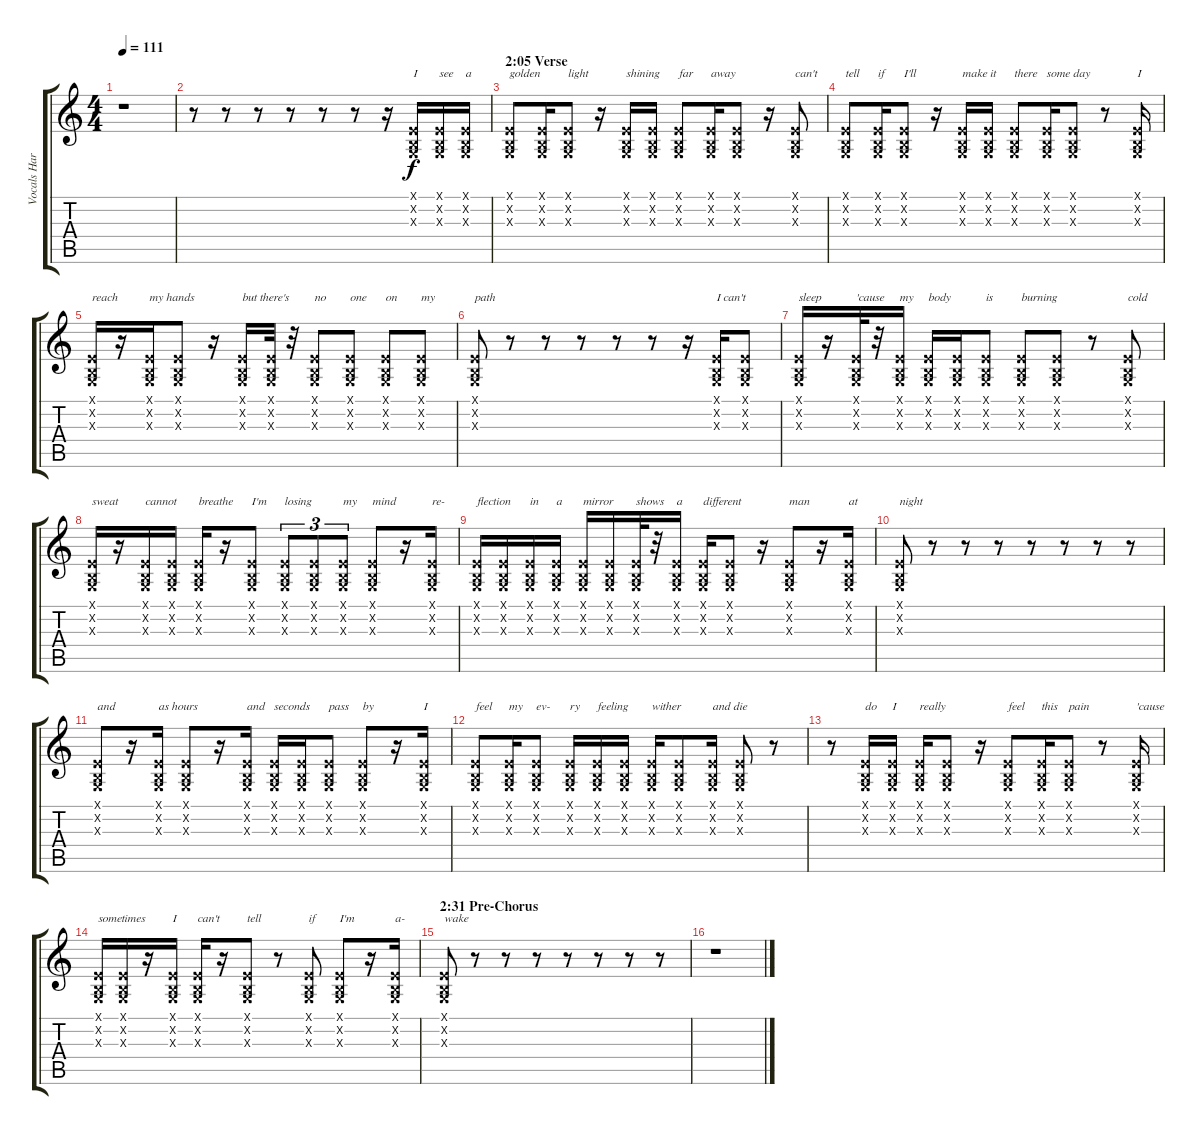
\track ("Vocals Harsh" "Vocals Har") {instrument timpani}
\staff {score tabs}
\tuning (E4 B3 G3 D3 A2 E2) {hide}
\ts (4 4)
\tempo 111
\clef g2
\ks c
r.1{dy f} |
r.8 r.8 r.8 r.8 r.8 r.8 r.16 (0.1{x} 0.2{x} 0.3{x}).16{txt "I"} (0.1{x} 0.2{x} 0.3{x}).16{txt "see"} (0.1{x} 0.2{x} 0.3{x}).16{txt "a"} |
\section ("" "2:05 Verse")
(0.1{x} 0.2{x} 0.3{x}).8{txt "golden"} (0.1{x} 0.2{x} 0.3{x}).16 (0.1{x} 0.2{x} 0.3{x}).8{txt "light"} r.16 (0.1{x} 0.2{x} 0.3{x}).16{txt "shining"} (0.1{x} 0.2{x} 0.3{x}).16 (0.1{x} 0.2{x} 0.3{x}).8{txt "far"} (0.1{x} 0.2{x} 0.3{x}).16{txt "away"} (0.1{x} 0.2{x} 0.3{x}).8 r.16 (0.1{x} 0.2{x} 0.3{x}).8{txt "can't"} |
(0.1{x} 0.2{x} 0.3{x}).8{txt "tell"} (0.1{x} 0.2{x} 0.3{x}).16{txt "if"} (0.1{x} 0.2{x} 0.3{x}).8{txt "I'll"} r.16 (0.1{x} 0.2{x} 0.3{x}).16{txt "make it"} (0.1{x} 0.2{x} 0.3{x}).16 (0.1{x} 0.2{x} 0.3{x}).8{txt "there"} (0.1{x} 0.2{x} 0.3{x}).16{txt "some day"} (0.1{x} 0.2{x} 0.3{x}).8 r.8 (0.1{x} 0.2{x} 0.3{x}).16{txt "I"} |
(0.1{x} 0.2{x} 0.3{x}).16{txt "reach"} r.16 (0.1{x} 0.2{x} 0.3{x}).16{txt "my hands"} (0.1{x} 0.2{x} 0.3{x}).8 r.16 (0.1{x} 0.2{x} 0.3{x}).16{txt "but there's"} (0.1{x} 0.2{x} 0.3{x}).32 r.32 (0.1{x} 0.2{x} 0.3{x}).8{txt "no"} (0.1{x} 0.2{x} 0.3{x}).8{txt "one"} (0.1{x} 0.2{x} 0.3{x}).8{txt "on"} (0.1{x} 0.2{x} 0.3{x}).8{txt "my"} |
(0.1{x} 0.2{x} 0.3{x}).8{txt "path"} r.8 r.8 r.8 r.8 r.8 r.16 (0.1{x} 0.2{x} 0.3{x}).16{txt "I can't"} (0.1{x} 0.2{x} 0.3{x}).8 |
(0.1{x} 0.2{x} 0.3{x}).16{txt "sleep"} r.16 (0.1{x} 0.2{x} 0.3{x}).32{txt "'cause"} r.32 (0.1{x} 0.2{x} 0.3{x}).16{txt "my"} (0.1{x} 0.2{x} 0.3{x}).16{txt "body"} (0.1{x} 0.2{x} 0.3{x}).16 (0.1{x} 0.2{x} 0.3{x}).8{txt "is"} (0.1{x} 0.2{x} 0.3{x}).8{txt "burning"} (0.1{x} 0.2{x} 0.3{x}).8 r.8 (0.1{x} 0.2{x} 0.3{x}).8{txt "cold"} |
(0.1{x} 0.2{x} 0.3{x}).16{txt "sweat"} r.16 (0.1{x} 0.2{x} 0.3{x}).16{txt "cannot"} (0.1{x} 0.2{x} 0.3{x}).16 (0.1{x} 0.2{x} 0.3{x}).16{txt "breathe"} r.16 (0.1{x} 0.2{x} 0.3{x}).8{txt "I'm"} (0.1{x} 0.2{x} 0.3{x}).8{tu (3 2) txt "losing"} (0.1{x} 0.2{x} 0.3{x}).8{tu (3 2)} (0.1{x} 0.2{x} 0.3{x}).8{tu (3 2) txt "my"} (0.1{x} 0.2{x} 0.3{x}).8{txt "mind"} r.16 (0.1{x} 0.2{x} 0.3{x}).16{txt "re-"} |
(0.1{x} 0.2{x} 0.3{x}).16{txt "flection"} (0.1{x} 0.2{x} 0.3{x}).16 (0.1{x} 0.2{x} 0.3{x}).16{txt "in"} (0.1{x} 0.2{x} 0.3{x}).16{txt "a"} (0.1{x} 0.2{x} 0.3{x}).16{txt "mirror"} (0.1{x} 0.2{x} 0.3{x}).16 (0.1{x} 0.2{x} 0.3{x}).32{txt "shows"} r.32 (0.1{x} 0.2{x} 0.3{x}).16{txt "a"} (0.1{x} 0.2{x} 0.3{x}).16{txt "different"} (0.1{x} 0.2{x} 0.3{x}).8 r.16 (0.1{x} 0.2{x} 0.3{x}).8{txt "man"} r.16 (0.1{x} 0.2{x} 0.3{x}).16{txt "at"} |
(0.1{x} 0.2{x} 0.3{x}).8{txt "night"} r.8 r.8 r.8 r.8 r.8 r.8 r.8 |
(0.1{x} 0.2{x} 0.3{x}).8{txt "and"} r.16 (0.1{x} 0.2{x} 0.3{x}).16{txt "as hours"} (0.1{x} 0.2{x} 0.3{x}).8 r.16 (0.1{x} 0.2{x} 0.3{x}).16{txt "and"} (0.1{x} 0.2{x} 0.3{x}).16{txt "seconds"} (0.1{x} 0.2{x} 0.3{x}).16 (0.1{x} 0.2{x} 0.3{x}).8{txt "pass"} (0.1{x} 0.2{x} 0.3{x}).8{txt "by"} r.16 (0.1{x} 0.2{x} 0.3{x}).16{txt "I"} |
(0.1{x} 0.2{x} 0.3{x}).8{txt "feel"} (0.1{x} 0.2{x} 0.3{x}).16{txt "my"} (0.1{x} 0.2{x} 0.3{x}).8{txt "ev-"} (0.1{x} 0.2{x} 0.3{x}).16{txt "ry"} (0.1{x} 0.2{x} 0.3{x}).16{txt "feeling"} (0.1{x} 0.2{x} 0.3{x}).16 (0.1{x} 0.2{x} 0.3{x}).16{txt "wither"} (0.1{x} 0.2{x} 0.3{x}).8 (0.1{x} 0.2{x} 0.3{x}).16{txt "and die"} (0.1{x} 0.2{x} 0.3{x}).8 r.8 |
r.8 (0.1{x} 0.2{x} 0.3{x}).16{txt "do"} (0.1{x} 0.2{x} 0.3{x}).16{txt "I"} (0.1{x} 0.2{x} 0.3{x}).16{txt "really"} (0.1{x} 0.2{x} 0.3{x}).8 r.16 (0.1{x} 0.2{x} 0.3{x}).8{txt "feel"} (0.1{x} 0.2{x} 0.3{x}).16{txt "this"} (0.1{x} 0.2{x} 0.3{x}).8{txt "pain"} r.8 (0.1{x} 0.2{x} 0.3{x}).16{txt "'cause"} |
(0.1{x} 0.2{x} 0.3{x}).16{txt "sometimes"} (0.1{x} 0.2{x} 0.3{x}).16 r.16 (0.1{x} 0.2{x} 0.3{x}).16{txt "I"} (0.1{x} 0.2{x} 0.3{x}).16{txt "can't"} r.16 (0.1{x} 0.2{x} 0.3{x}).8{txt "tell"} r.8 (0.1{x} 0.2{x} 0.3{x}).8{txt "if"} (0.1{x} 0.2{x} 0.3{x}).8{txt "I'm"} r.16 (0.1{x} 0.2{x} 0.3{x}).16{txt "a-"} |
\section ("" "2:31 Pre-Chorus")
(0.1{x} 0.2{x} 0.3{x}).8{txt "wake"} r.8 r.8 r.8 r.8 r.8 r.8 r.8 |
r.1
